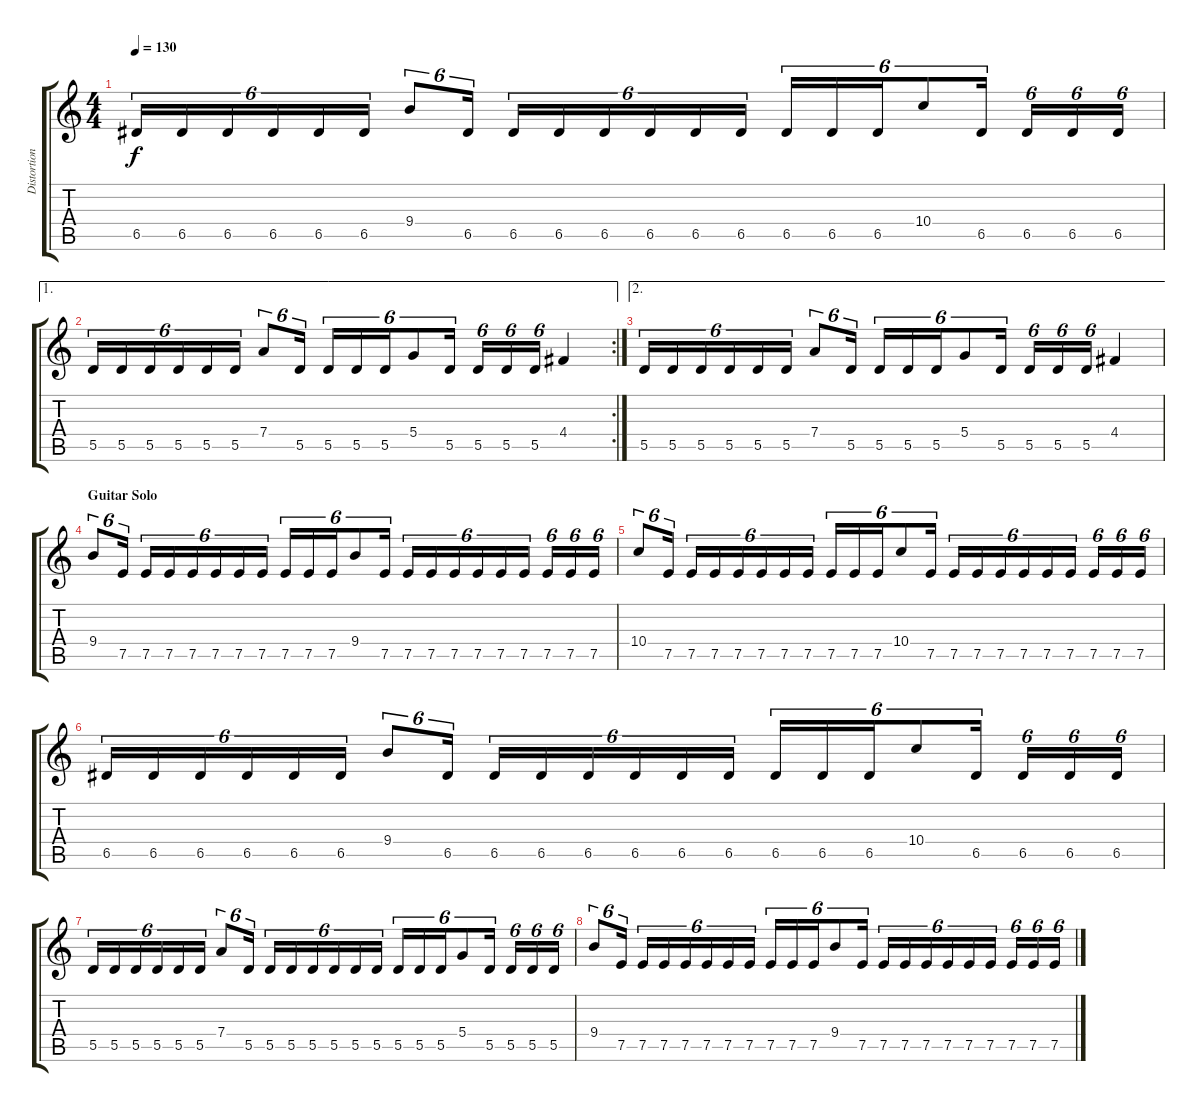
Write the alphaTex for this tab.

\track ("Distortion Guitar" "Distortion") {instrument distortionguitar}
\staff {score tabs}
\tuning (E4 B3 G3 D3 A2 E2) {hide}
\ts (4 4)
\tempo 130
\clef g2
\ks c
6.5.16{tu (6 4) dy f} 6.5.16{tu (6 4)} 6.5.16{tu (6 4)} 6.5.16{tu (6 4)} 6.5.16{tu (6 4)} 6.5.16{tu (6 4)} 9.4.8{tu (6 4)} 6.5.16{tu (6 4)} 6.5.16{tu (6 4)} 6.5.16{tu (6 4)} 6.5.16{tu (6 4)} 6.5.16{tu (6 4)} 6.5.16{tu (6 4)} 6.5.16{tu (6 4)} 6.5.16{tu (6 4)} 6.5.16{tu (6 4)} 6.5.16{tu (6 4)} 10.4.8{tu (6 4)} 6.5.16{tu (6 4)} 6.5.16{tu (6 4)} 6.5.16{tu (6 4)} 6.5.16{tu (6 4)} |
\ae 1
\rc 2
5.5.16{tu (6 4)} 5.5.16{tu (6 4)} 5.5.16{tu (6 4)} 5.5.16{tu (6 4)} 5.5.16{tu (6 4)} 5.5.16{tu (6 4)} 7.4.8{tu (6 4)} 5.5.16{tu (6 4)} 5.5.16{tu (6 4)} 5.5.16{tu (6 4)} 5.5.16{tu (6 4)} 5.4.8{tu (6 4)} 5.5.16{tu (6 4)} 5.5.16{tu (6 4)} 5.5.16{tu (6 4)} 5.5.16{tu (6 4)} 4.4.4 |
\ae 2
5.5.16{tu (6 4)} 5.5.16{tu (6 4)} 5.5.16{tu (6 4)} 5.5.16{tu (6 4)} 5.5.16{tu (6 4)} 5.5.16{tu (6 4)} 7.4.8{tu (6 4)} 5.5.16{tu (6 4)} 5.5.16{tu (6 4)} 5.5.16{tu (6 4)} 5.5.16{tu (6 4)} 5.4.8{tu (6 4)} 5.5.16{tu (6 4)} 5.5.16{tu (6 4)} 5.5.16{tu (6 4)} 5.5.16{tu (6 4)} 4.4.4 |
\section ("" "Guitar Solo")
9.4.8{tu (6 4)} 7.5.16{tu (6 4)} 7.5.16{tu (6 4)} 7.5.16{tu (6 4)} 7.5.16{tu (6 4)} 7.5.16{tu (6 4)} 7.5.16{tu (6 4)} 7.5.16{tu (6 4)} 7.5.16{tu (6 4)} 7.5.16{tu (6 4)} 7.5.16{tu (6 4)} 9.4.8{tu (6 4)} 7.5.16{tu (6 4)} 7.5.16{tu (6 4)} 7.5.16{tu (6 4)} 7.5.16{tu (6 4)} 7.5.16{tu (6 4)} 7.5.16{tu (6 4)} 7.5.16{tu (6 4)} 7.5.16{tu (6 4)} 7.5.16{tu (6 4)} 7.5.16{tu (6 4)} |
10.4.8{tu (6 4)} 7.5.16{tu (6 4)} 7.5.16{tu (6 4)} 7.5.16{tu (6 4)} 7.5.16{tu (6 4)} 7.5.16{tu (6 4)} 7.5.16{tu (6 4)} 7.5.16{tu (6 4)} 7.5.16{tu (6 4)} 7.5.16{tu (6 4)} 7.5.16{tu (6 4)} 10.4.8{tu (6 4)} 7.5.16{tu (6 4)} 7.5.16{tu (6 4)} 7.5.16{tu (6 4)} 7.5.16{tu (6 4)} 7.5.16{tu (6 4)} 7.5.16{tu (6 4)} 7.5.16{tu (6 4)} 7.5.16{tu (6 4)} 7.5.16{tu (6 4)} 7.5.16{tu (6 4)} |
6.5.16{tu (6 4)} 6.5.16{tu (6 4)} 6.5.16{tu (6 4)} 6.5.16{tu (6 4)} 6.5.16{tu (6 4)} 6.5.16{tu (6 4)} 9.4.8{tu (6 4)} 6.5.16{tu (6 4)} 6.5.16{tu (6 4)} 6.5.16{tu (6 4)} 6.5.16{tu (6 4)} 6.5.16{tu (6 4)} 6.5.16{tu (6 4)} 6.5.16{tu (6 4)} 6.5.16{tu (6 4)} 6.5.16{tu (6 4)} 6.5.16{tu (6 4)} 10.4.8{tu (6 4)} 6.5.16{tu (6 4)} 6.5.16{tu (6 4)} 6.5.16{tu (6 4)} 6.5.16{tu (6 4)} |
5.5.16{tu (6 4)} 5.5.16{tu (6 4)} 5.5.16{tu (6 4)} 5.5.16{tu (6 4)} 5.5.16{tu (6 4)} 5.5.16{tu (6 4)} 7.4.8{tu (6 4)} 5.5.16{tu (6 4)} 5.5.16{tu (6 4)} 5.5.16{tu (6 4)} 5.5.16{tu (6 4)} 5.5.16{tu (6 4)} 5.5.16{tu (6 4)} 5.5.16{tu (6 4)} 5.5.16{tu (6 4)} 5.5.16{tu (6 4)} 5.5.16{tu (6 4)} 5.4.8{tu (6 4)} 5.5.16{tu (6 4)} 5.5.16{tu (6 4)} 5.5.16{tu (6 4)} 5.5.16{tu (6 4)} |
9.4.8{tu (6 4)} 7.5.16{tu (6 4)} 7.5.16{tu (6 4)} 7.5.16{tu (6 4)} 7.5.16{tu (6 4)} 7.5.16{tu (6 4)} 7.5.16{tu (6 4)} 7.5.16{tu (6 4)} 7.5.16{tu (6 4)} 7.5.16{tu (6 4)} 7.5.16{tu (6 4)} 9.4.8{tu (6 4)} 7.5.16{tu (6 4)} 7.5.16{tu (6 4)} 7.5.16{tu (6 4)} 7.5.16{tu (6 4)} 7.5.16{tu (6 4)} 7.5.16{tu (6 4)} 7.5.16{tu (6 4)} 7.5.16{tu (6 4)} 7.5.16{tu (6 4)} 7.5.16{tu (6 4)}
